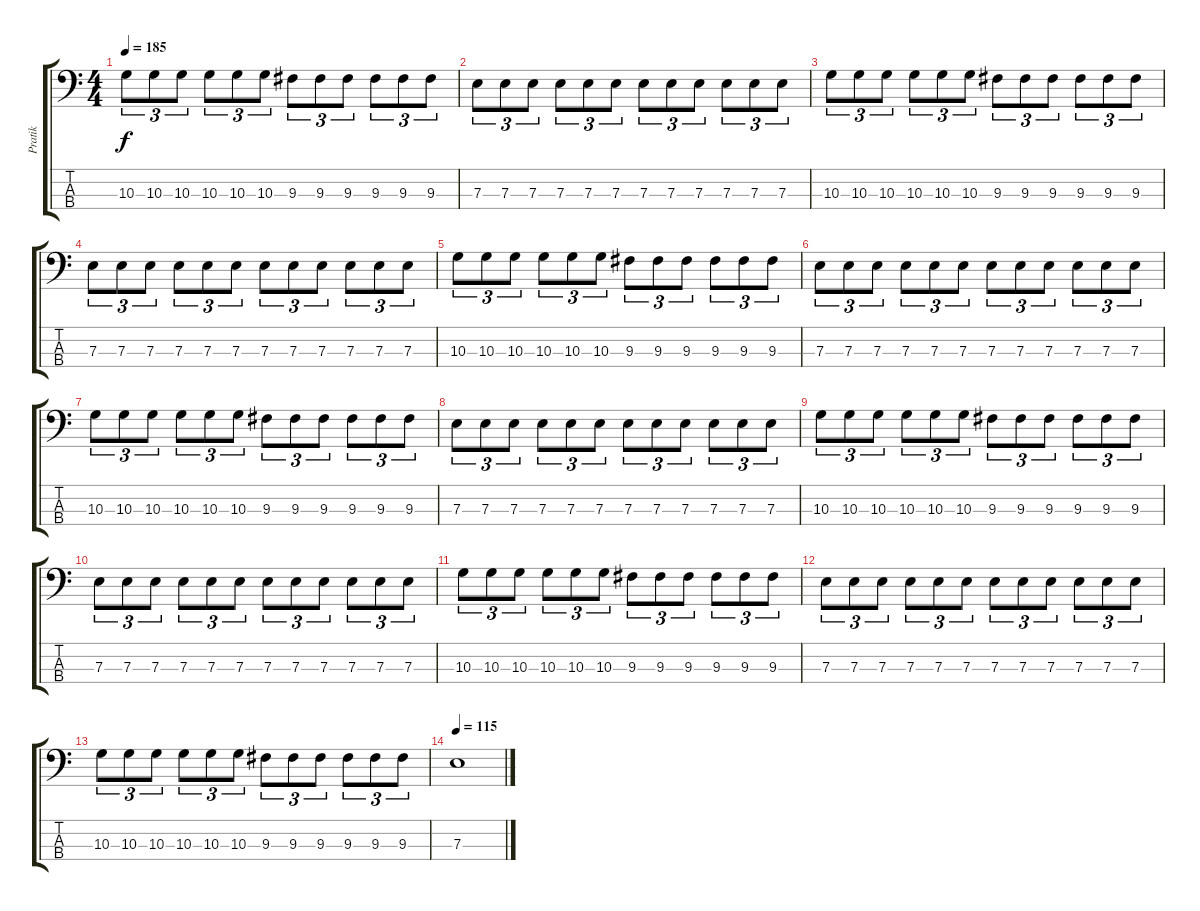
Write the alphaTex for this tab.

\track ("Pratik" "Pratik") {instrument electricbassfinger}
\staff {score tabs}
\tuning (G2 D2 A1 D1) {hide}
\ts (4 4)
\tempo 185
\clef f4
\ks c
10.3.8{tu (3 2) dy f} 10.3.8{tu (3 2)} 10.3.8{tu (3 2)} 10.3.8{tu (3 2)} 10.3.8{tu (3 2)} 10.3.8{tu (3 2)} 9.3.8{tu (3 2)} 9.3.8{tu (3 2)} 9.3.8{tu (3 2)} 9.3.8{tu (3 2)} 9.3.8{tu (3 2)} 9.3.8{tu (3 2)} |
7.3.8{tu (3 2)} 7.3.8{tu (3 2)} 7.3.8{tu (3 2)} 7.3.8{tu (3 2)} 7.3.8{tu (3 2)} 7.3.8{tu (3 2)} 7.3.8{tu (3 2)} 7.3.8{tu (3 2)} 7.3.8{tu (3 2)} 7.3.8{tu (3 2)} 7.3.8{tu (3 2)} 7.3.8{tu (3 2)} |
10.3.8{tu (3 2)} 10.3.8{tu (3 2)} 10.3.8{tu (3 2)} 10.3.8{tu (3 2)} 10.3.8{tu (3 2)} 10.3.8{tu (3 2)} 9.3.8{tu (3 2)} 9.3.8{tu (3 2)} 9.3.8{tu (3 2)} 9.3.8{tu (3 2)} 9.3.8{tu (3 2)} 9.3.8{tu (3 2)} |
7.3.8{tu (3 2)} 7.3.8{tu (3 2)} 7.3.8{tu (3 2)} 7.3.8{tu (3 2)} 7.3.8{tu (3 2)} 7.3.8{tu (3 2)} 7.3.8{tu (3 2)} 7.3.8{tu (3 2)} 7.3.8{tu (3 2)} 7.3.8{tu (3 2)} 7.3.8{tu (3 2)} 7.3.8{tu (3 2)} |
10.3.8{tu (3 2)} 10.3.8{tu (3 2)} 10.3.8{tu (3 2)} 10.3.8{tu (3 2)} 10.3.8{tu (3 2)} 10.3.8{tu (3 2)} 9.3.8{tu (3 2)} 9.3.8{tu (3 2)} 9.3.8{tu (3 2)} 9.3.8{tu (3 2)} 9.3.8{tu (3 2)} 9.3.8{tu (3 2)} |
7.3.8{tu (3 2)} 7.3.8{tu (3 2)} 7.3.8{tu (3 2)} 7.3.8{tu (3 2)} 7.3.8{tu (3 2)} 7.3.8{tu (3 2)} 7.3.8{tu (3 2)} 7.3.8{tu (3 2)} 7.3.8{tu (3 2)} 7.3.8{tu (3 2)} 7.3.8{tu (3 2)} 7.3.8{tu (3 2)} |
10.3.8{tu (3 2)} 10.3.8{tu (3 2)} 10.3.8{tu (3 2)} 10.3.8{tu (3 2)} 10.3.8{tu (3 2)} 10.3.8{tu (3 2)} 9.3.8{tu (3 2)} 9.3.8{tu (3 2)} 9.3.8{tu (3 2)} 9.3.8{tu (3 2)} 9.3.8{tu (3 2)} 9.3.8{tu (3 2)} |
7.3.8{tu (3 2)} 7.3.8{tu (3 2)} 7.3.8{tu (3 2)} 7.3.8{tu (3 2)} 7.3.8{tu (3 2)} 7.3.8{tu (3 2)} 7.3.8{tu (3 2)} 7.3.8{tu (3 2)} 7.3.8{tu (3 2)} 7.3.8{tu (3 2)} 7.3.8{tu (3 2)} 7.3.8{tu (3 2)} |
10.3.8{tu (3 2)} 10.3.8{tu (3 2)} 10.3.8{tu (3 2)} 10.3.8{tu (3 2)} 10.3.8{tu (3 2)} 10.3.8{tu (3 2)} 9.3.8{tu (3 2)} 9.3.8{tu (3 2)} 9.3.8{tu (3 2)} 9.3.8{tu (3 2)} 9.3.8{tu (3 2)} 9.3.8{tu (3 2)} |
7.3.8{tu (3 2)} 7.3.8{tu (3 2)} 7.3.8{tu (3 2)} 7.3.8{tu (3 2)} 7.3.8{tu (3 2)} 7.3.8{tu (3 2)} 7.3.8{tu (3 2)} 7.3.8{tu (3 2)} 7.3.8{tu (3 2)} 7.3.8{tu (3 2)} 7.3.8{tu (3 2)} 7.3.8{tu (3 2)} |
10.3.8{tu (3 2)} 10.3.8{tu (3 2)} 10.3.8{tu (3 2)} 10.3.8{tu (3 2)} 10.3.8{tu (3 2)} 10.3.8{tu (3 2)} 9.3.8{tu (3 2)} 9.3.8{tu (3 2)} 9.3.8{tu (3 2)} 9.3.8{tu (3 2)} 9.3.8{tu (3 2)} 9.3.8{tu (3 2)} |
7.3.8{tu (3 2)} 7.3.8{tu (3 2)} 7.3.8{tu (3 2)} 7.3.8{tu (3 2)} 7.3.8{tu (3 2)} 7.3.8{tu (3 2)} 7.3.8{tu (3 2)} 7.3.8{tu (3 2)} 7.3.8{tu (3 2)} 7.3.8{tu (3 2)} 7.3.8{tu (3 2)} 7.3.8{tu (3 2)} |
10.3.8{tu (3 2)} 10.3.8{tu (3 2)} 10.3.8{tu (3 2)} 10.3.8{tu (3 2)} 10.3.8{tu (3 2)} 10.3.8{tu (3 2)} 9.3.8{tu (3 2)} 9.3.8{tu (3 2)} 9.3.8{tu (3 2)} 9.3.8{tu (3 2)} 9.3.8{tu (3 2)} 9.3.8{tu (3 2)} |
\tempo 115
7.3.1
